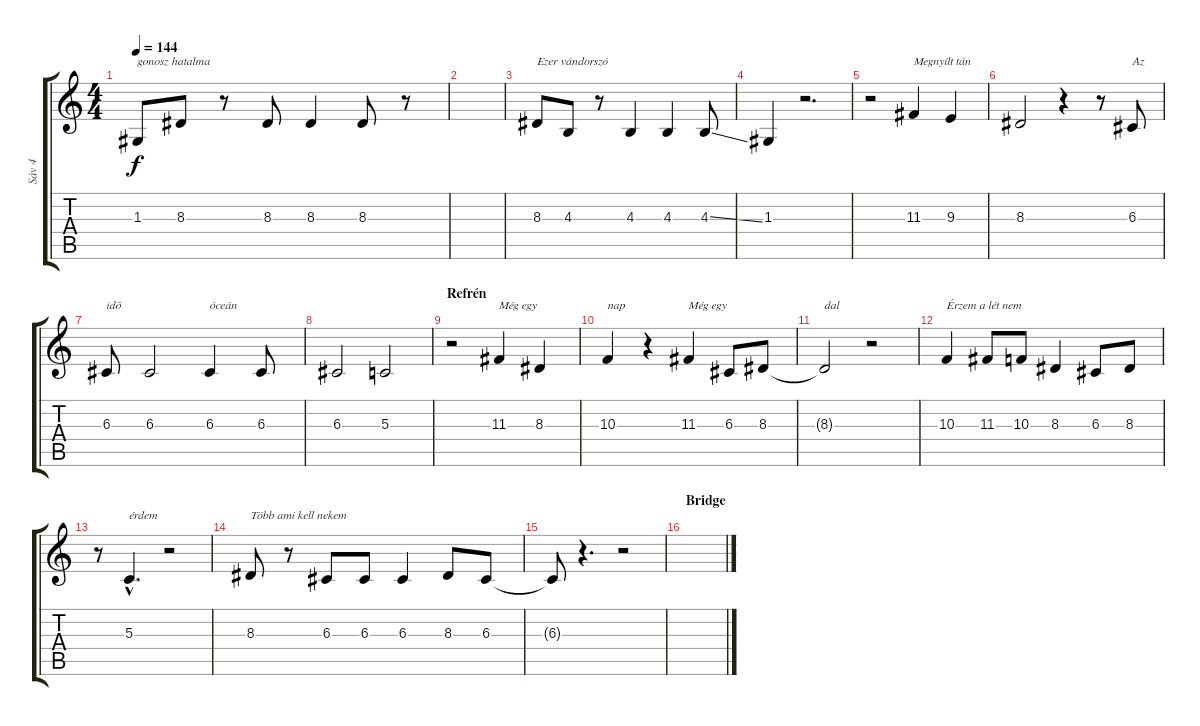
\track ("Sáv 4" "Sáv 4") {instrument lead6voice}
\staff {score tabs}
\tuning (E4 B3 G3 D3 A2 E2) {hide}
\ts (4 4)
\tempo 144
\clef g2
\ks c
1.3.8{txt "gonosz hatalma" dy f} 8.3.8 r.8 8.3.8 8.3.4 8.3.8 r.8 |
|
8.3.8{txt "Ezer vándorszó"} 4.3.8 r.8 4.3.4 4.3.4 4.3{ss}.8 |
1.3.4 r.2{d} |
r.2 11.3.4{txt "Megnyílt tán"} 9.3.4 |
8.3.2 r.4 r.8 6.3.8{txt "Az"} |
6.3.8{txt "idõ"} 6.3.2 6.3.4{txt "óceán"} 6.3.8 |
6.3.2 5.3.2 |
\section ("" "Refrén")
r.2 11.3.4{txt "Még egy"} 8.3.4 |
10.3.4{txt "nap"} r.4 11.3.4{txt "Még egy"} 6.3.8 8.3.8 |
8.3{t}.2{txt "dal"} r.2 |
10.3.4{txt "Érzem a lét nem"} 11.3.8 10.3.8 8.3.4 6.3.8 8.3.8 |
r.8 5.3{hac}.4{d txt "érdem"} r.2 |
8.3.8{txt "Több ami kell nekem"} r.8 6.3.8 6.3.8 6.3.4 8.3.8 6.3.8 |
6.3{t}.8 r.4{d} r.2 |
\section ("" "Bridge")
